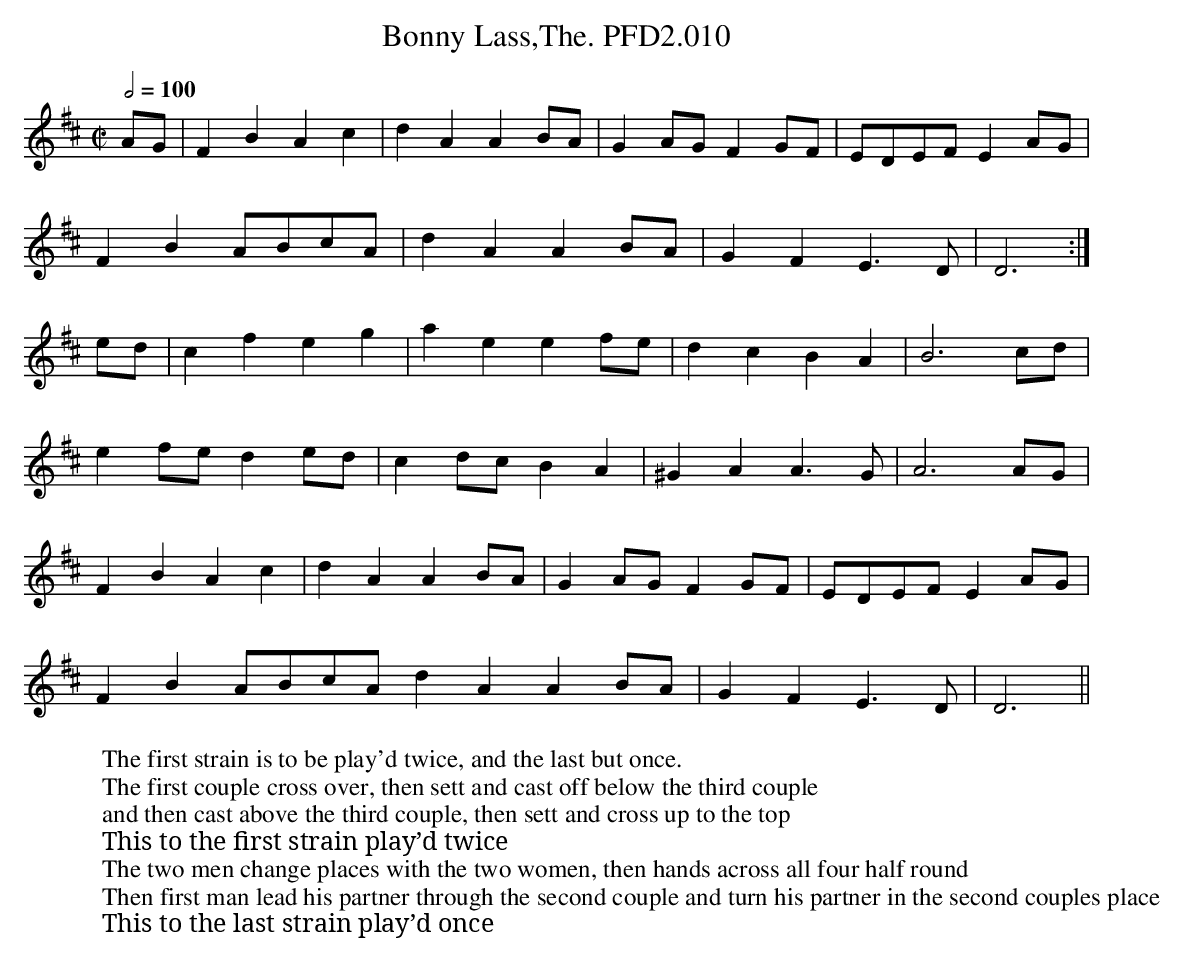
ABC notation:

X:1
T:Bonny Lass,The. PFD2.010
M:C|
L:1/8
Q:1/2=100
W:The first strain is to be play'd twice, and the last but once.
W:The first couple cross over, then sett and cast off below the third couple
W:and then cast above the third couple, then sett and cross up to the top
W:This to the first strain play’d twice
W:The two men change places with the two women, then hands across all four half round
W:Then first man lead his partner through the second couple and turn his partner in the second couples place
W:This to the last strain play’d once
K:D
AG|F2B2 A2c2|d2A2 A2BA|G2AG F2GF|EDEF E2AG|
F2B2 ABcA|d2A2 A2BA|G2F2E3D|D6:|
ed|c2f2 e2g2|a2e2 e2fe|d2c2 B2A2|B6cd|
e2fe d2ed|c2dc B2A2|^G2A2 A3G|A6AG|
F2B2 A2c2|d2A2 A2BA|G2AG F2GF|EDEF E2AG|
F2B2 ABcA\d2A2 A2BA|G2F2E3D|D6||
